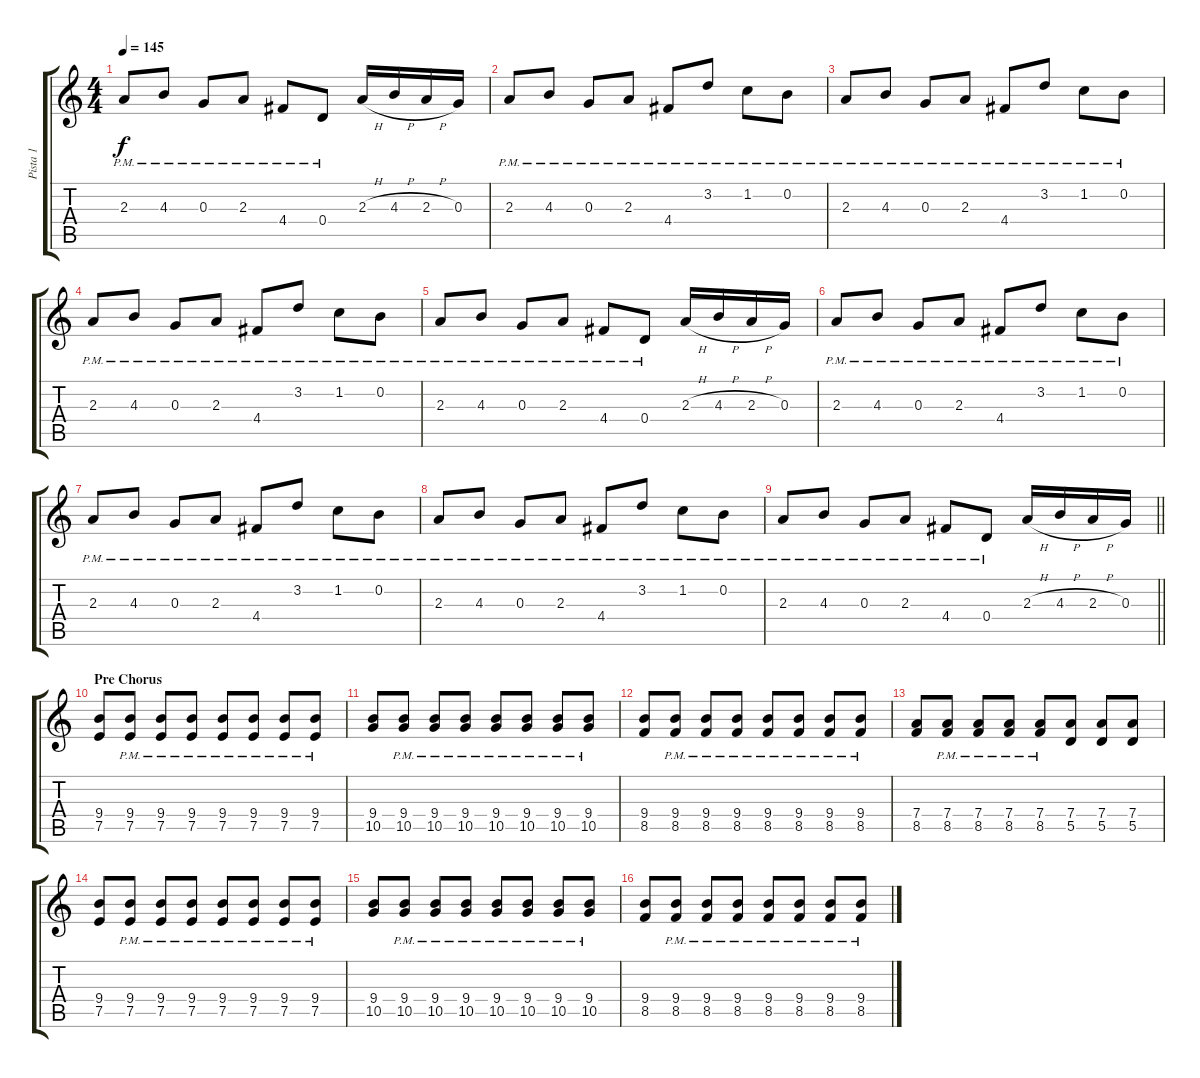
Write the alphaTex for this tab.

\track ("Pista 1" "Pista 1") {instrument overdrivenguitar}
\staff {score tabs}
\tuning (E4 B3 G3 D3 A2 E2) {hide}
\ts (4 4)
\tempo 145
\clef g2
\ks c
2.3{pm}.8{dy f} 4.3{pm}.8 0.3{pm}.8 2.3{pm}.8 4.4{pm}.8 0.4{pm}.8 2.3{h}.16{instrument overdrivenguitar} 4.3{h}.16 2.3{h}.16 0.3.16 |
2.3{pm}.8{volume 11 instrument electricguitarmuted} 4.3{pm}.8 0.3{pm}.8 2.3{pm}.8 4.4{pm}.8 3.2{pm}.8 1.2{pm}.8 0.2{pm}.8 |
2.3{pm}.8 4.3{pm}.8 0.3{pm}.8 2.3{pm}.8 4.4{pm}.8 3.2{pm}.8 1.2{pm}.8 0.2{pm}.8 |
2.3{pm}.8 4.3{pm}.8 0.3{pm}.8 2.3{pm}.8 4.4{pm}.8 3.2{pm}.8 1.2{pm}.8 0.2{pm}.8 |
2.3{pm}.8 4.3{pm}.8 0.3{pm}.8 2.3{pm}.8 4.4{pm}.8 0.4{pm}.8 2.3{h}.16{instrument overdrivenguitar} 4.3{h}.16 2.3{h}.16 0.3.16 |
2.3{pm}.8{volume 11 instrument electricguitarmuted} 4.3{pm}.8 0.3{pm}.8 2.3{pm}.8 4.4{pm}.8 3.2{pm}.8 1.2{pm}.8 0.2{pm}.8 |
2.3{pm}.8 4.3{pm}.8 0.3{pm}.8 2.3{pm}.8 4.4{pm}.8 3.2{pm}.8 1.2{pm}.8 0.2{pm}.8 |
2.3{pm}.8 4.3{pm}.8 0.3{pm}.8 2.3{pm}.8 4.4{pm}.8 3.2{pm}.8 1.2{pm}.8 0.2{pm}.8 |
\barLineRight lightlight
2.3{pm}.8 4.3{pm}.8 0.3{pm}.8 2.3{pm}.8 4.4{pm}.8 0.4{pm}.8 2.3{h}.16{instrument overdrivenguitar} 4.3{h}.16 2.3{h}.16 0.3.16 |
\section ("" "Pre Chorus")
(9.4 7.5).8 (9.4{pm} 7.5{pm}).8 (9.4{pm} 7.5{pm}).8 (9.4{pm} 7.5{pm}).8 (9.4{pm} 7.5{pm}).8 (9.4{pm} 7.5{pm}).8 (9.4{pm} 7.5{pm}).8 (9.4{pm} 7.5{pm}).8 |
(9.4 10.5).8 (9.4{pm} 10.5{pm}).8 (9.4{pm} 10.5{pm}).8 (9.4{pm} 10.5{pm}).8 (9.4{pm} 10.5{pm}).8 (9.4{pm} 10.5{pm}).8 (9.4{pm} 10.5{pm}).8 (9.4{pm} 10.5{pm}).8 |
(9.4 8.5).8 (9.4{pm} 8.5{pm}).8 (9.4{pm} 8.5{pm}).8 (9.4{pm} 8.5{pm}).8 (9.4{pm} 8.5{pm}).8 (9.4{pm} 8.5{pm}).8 (9.4{pm} 8.5{pm}).8 (9.4{pm} 8.5{pm}).8 |
(7.4 8.5).8 (7.4{pm} 8.5{pm}).8 (7.4{pm} 8.5{pm}).8 (7.4{pm} 8.5{pm}).8 (7.4{pm} 8.5{pm}).8 (7.4 5.5).8 (7.4 5.5).8 (7.4 5.5).8 |
(9.4 7.5).8 (9.4{pm} 7.5{pm}).8 (9.4{pm} 7.5{pm}).8 (9.4{pm} 7.5{pm}).8 (9.4{pm} 7.5{pm}).8 (9.4{pm} 7.5{pm}).8 (9.4{pm} 7.5{pm}).8 (9.4{pm} 7.5{pm}).8 |
(9.4 10.5).8 (9.4{pm} 10.5{pm}).8 (9.4{pm} 10.5{pm}).8 (9.4{pm} 10.5{pm}).8 (9.4{pm} 10.5{pm}).8 (9.4{pm} 10.5{pm}).8 (9.4{pm} 10.5{pm}).8 (9.4{pm} 10.5{pm}).8 |
(9.4 8.5).8 (9.4{pm} 8.5{pm}).8 (9.4{pm} 8.5{pm}).8 (9.4{pm} 8.5{pm}).8 (9.4{pm} 8.5{pm}).8 (9.4{pm} 8.5{pm}).8 (9.4{pm} 8.5{pm}).8 (9.4{pm} 8.5{pm}).8
